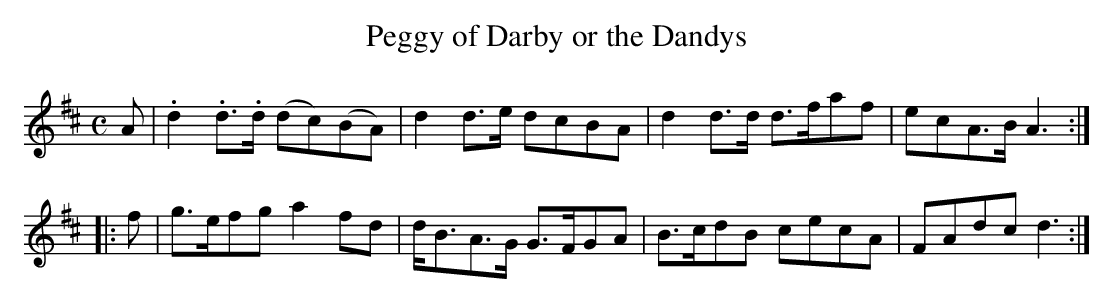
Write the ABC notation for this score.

X:1
T:Peggy of Darby or the Dandys
M:C
K:D
A|\
.d2.d>.d (dc)(BA)| d2d>e dcBA| d2d>d d>faf| ecA>B A3::
f|\
g>efg a2fd| d<BA>G G>FGA| B>cdB cecA| FAdc d3:|
